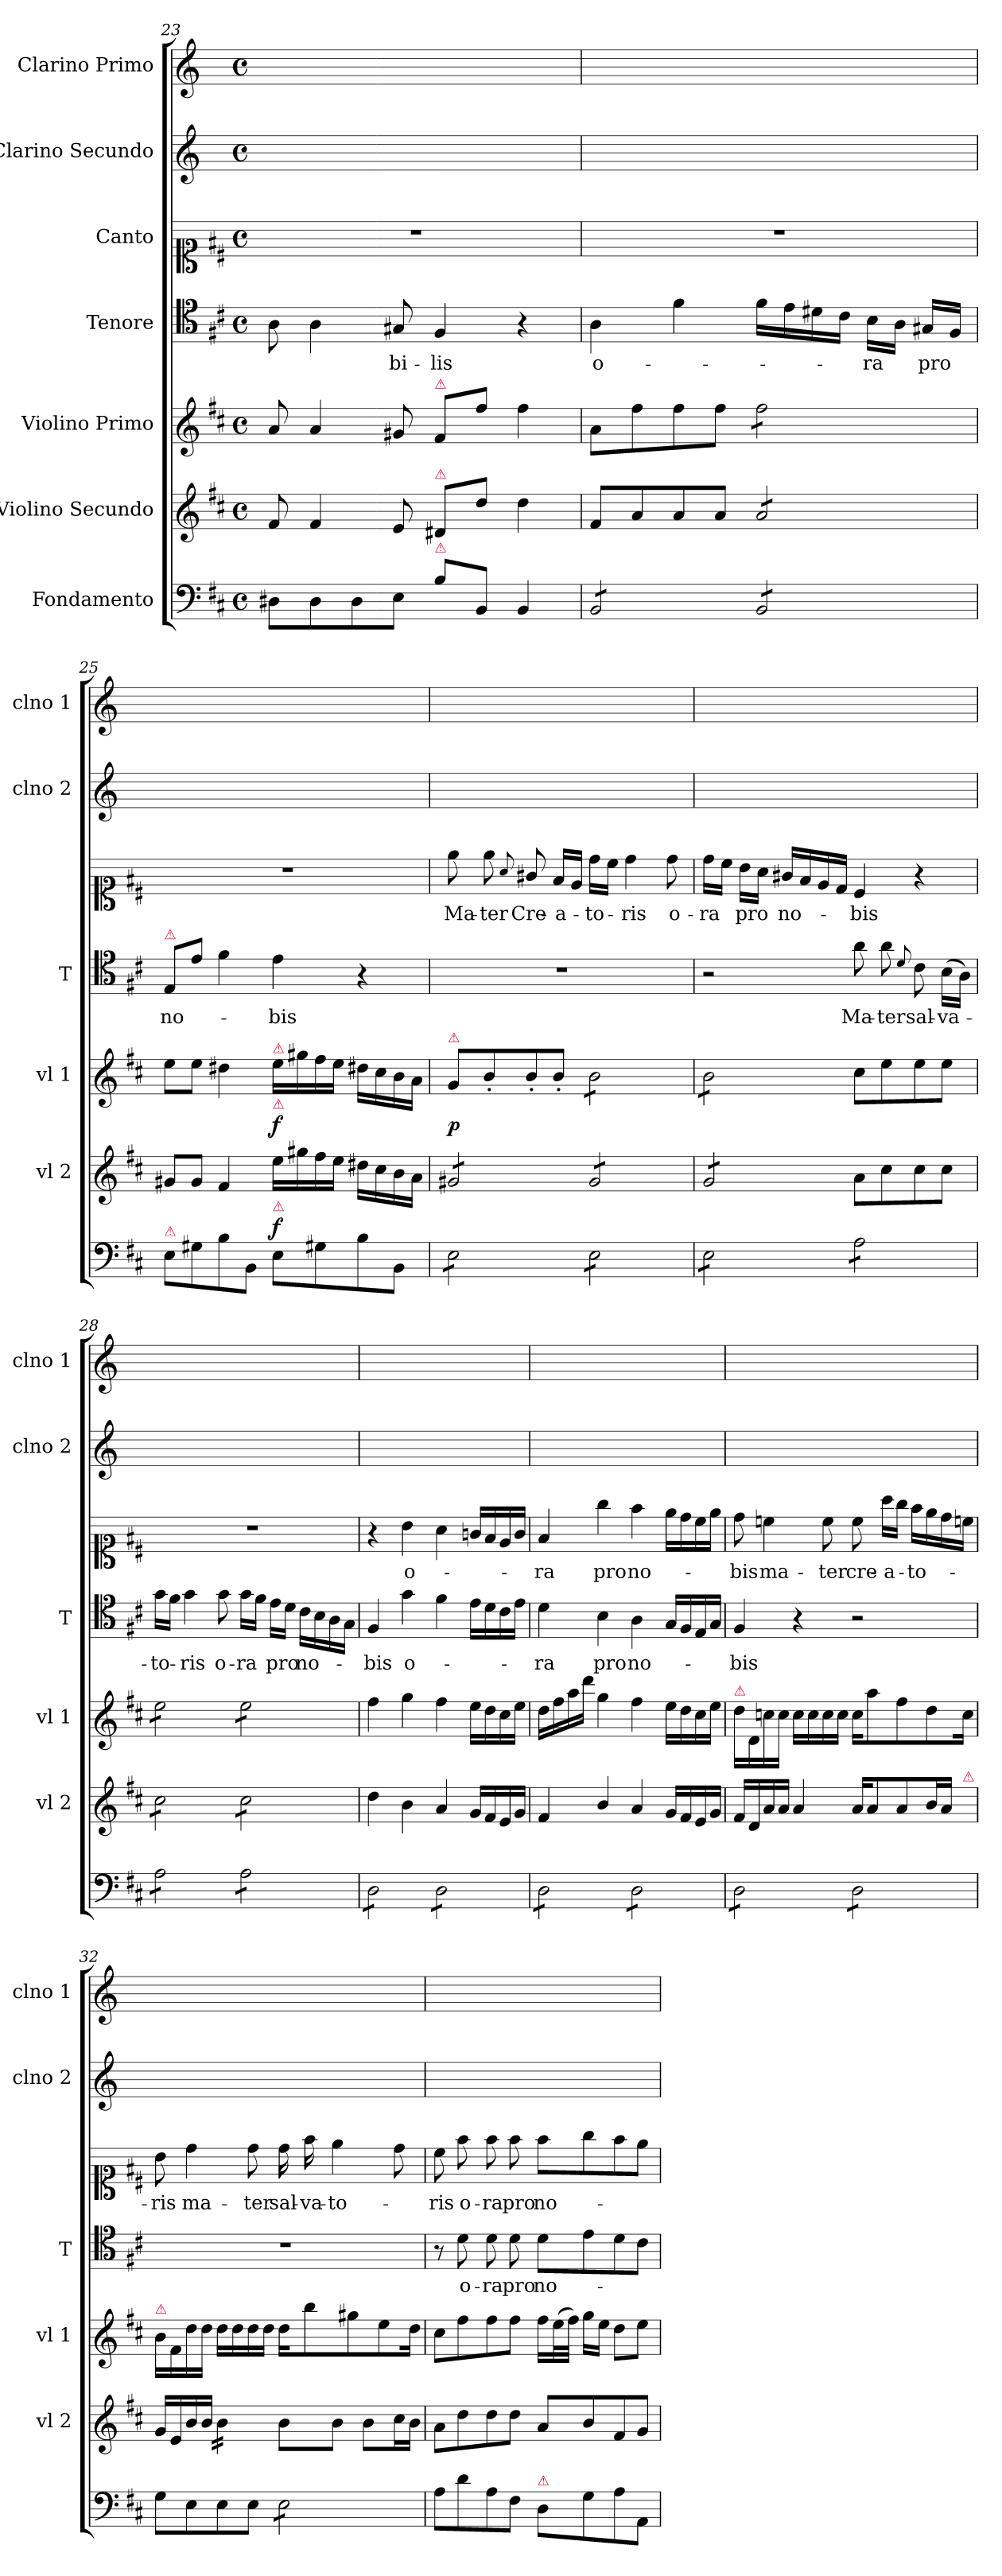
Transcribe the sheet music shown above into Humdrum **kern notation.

**kern	**dynam	**kern	**dynam	**kern	**dynam	**kern	**text	**kern	**text	**kern	**kern
*part7	*part7	*part6	*part6	*part5	*part5	*part4	*part4	*part3	*part3	*part2	*part1
*staff7	*staff7	*staff6	*staff6	*staff5	*staff5	*staff4	*staff4	*staff3	*staff3	*staff2	*staff1
*I"Fondamento	*	*I"Violino Secundo	*	*I"Violino Primo	*	*I"Tenore	*	*I"Canto	*	*I"Clarino Secundo	*I"Clarino Primo
*	*	*I'vl 2	*	*I'vl 1	*	*I'T	*	*	*	*I'clno 2	*I'clno 1
*clefF4	*	*clefG2	*	*clefG2	*	*clefC4	*	*clefC1	*	*clefG2	*clefG2
*	*	*	*	*	*	*	*	*	*	*ITrd-1c-2	*ITrd-1c-2
*k[f#c#]	*	*k[f#c#]	*	*k[f#c#]	*	*k[f#c#]	*	*k[f#c#]	*	*k[f#c#]	*k[f#c#]
*M4/4	*	*M4/4	*	*M4/4	*	*M4/4	*	*M4/4	*	*M4/4	*M4/4
*met(c)	*	*met(c)	*	*met(c)	*	*met(c)	*	*met(c)	*	*met(c)	*met(c)
=23	=23	=23	=23	=23	=23	=23	=23	=23	=23	=23	=23
8D#X\L	.	8f#/	.	8a/	.	8A\	.	1r	.	1ryy	1ryy
8D#\	.	4f#/	.	4a/	.	4A\	.	.	.	.	.
8D#\	.	.	.	.	.	.	.	.	.	.	.
8E\J	.	8e/	.	8g#X/	.	8G#X/	-bi-	.	.	.	.
!	!	!	!	!LO:TX:a:color=crimson:t=⚠	!	!	!	!	!	!	!
!	!	!LO:TX:a:color=crimson:t=⚠	!	!	!	!	!	!	!	!	!
!LO:TX:a:color=crimson:t=⚠	!	!	!	!	!	!	!	!	!	!	!
8B\L	.	8d#X/L	.	8f#/L	.	4F#/	-lis	.	.	.	.
8BB/J	.	8dd\J	.	8ff#\J	.	.	.	.	.	.	.
4BB/	.	4dd\	.	4ff#\	.	4r	.	.	.	.	.
=24	=24	=24	=24	=24	=24	=24	=24	=24	=24	=24	=24
*tremolo	*	*	*	*	*	*	*	*	*	*	*
8BB/L	.	8f#/L	.	8a\L	.	4A\	o-	1r	.	1ryy	1ryy
8BB/	.	8a/	.	8ff#\	.	.	.	.	.	.	.
8BB/	.	8a/	.	8ff#\	.	4f#\	.	.	.	.	.
8BB/J	.	8a/J	.	8ff#\J	.	.	.	.	.	.	.
*	*	*tremolo	*	*	*	*	*	*	*	*	*
*	*	*	*	*tremolo	*	*	*	*	*	*	*
8BB/L	.	8a/L	.	8ff#\L	.	16f#\LL	.	.	.	.	.
.	.	.	.	.	.	16e\	.	.	.	.	.
8BB/	.	8a/	.	8ff#\	.	16d#X\	.	.	.	.	.
.	.	.	.	.	.	16c#\JJ	.	.	.	.	.
8BB/	.	8a/	.	8ff#\	.	16B\LL	-ra	.	.	.	.
.	.	.	.	.	.	16A\JJ	.	.	.	.	.
8BB/J	.	8a/J	.	8ff#\J	.	16G#X/LL	pro	.	.	.	.
*	*	*	*	*Xtremolo	*	*	*	*	*	*	*
*	*	*Xtremolo	*	*	*	*	*	*	*	*	*
*Xtremolo	*	*	*	*	*	*	*	*	*	*	*
.	.	.	.	.	.	16F#/JJ	.	.	.	.	.
=25	=25	=25	=25	=25	=25	=25	=25	=25	=25	=25	=25
!	!	!	!	!	!	!LO:TX:a:color=crimson:t=⚠	!	!	!	!	!
!LO:TX:a:color=crimson:t=⚠	!	!	!	!	!	!	!	!	!	!	!
8E\L	.	8g#X/L	.	8ee\L	.	8E/L	no-	1r	.	1ryy	1ryy
8G#X\	.	8g#/J	.	8ee\J	.	8e\J	.	.	.	.	.
8B\	.	4f#/	.	4dd#X\	.	4f#\	.	.	.	.	.
8BB/J	.	.	.	.	.	.	.	.	.	.	.
!	!	!	!	!LO:TX:a:color=crimson:t=⚠	!	!	!	!	!	!	!
!	!	!LO:TX:a:color=crimson:t=⚠	!	!	!	!	!	!	!	!	!
!LO:TX:a:color=crimson:t=⚠	!	!	!	!	!	!	!	!	!	!	!
!	!LO:DY:a	!	!LO:DY:a	!	!LO:DY:a	!	!	!	!	!	!
8E\L	f	16ee\LL	f	16ee\LL	f&colon;	4e\	-bis	.	.	.	.
.	.	16gg#X\	.	16gg#X\	.	.	.	.	.	.	.
8G#X\	.	16ff#\	.	16ff#\	.	.	.	.	.	.	.
.	.	16ee\JJ	.	16ee\JJ	.	.	.	.	.	.	.
8B\	.	16dd#X\LL	.	16dd#X\LL	.	4r	.	.	.	.	.
.	.	16cc#\	.	16cc#\	.	.	.	.	.	.	.
8BB/J	.	16b\	.	16b\	.	.	.	.	.	.	.
.	.	16a\JJ	.	16a\JJ	.	.	.	.	.	.	.
=26	=26	=26	=26	=26	=26	=26	=26	=26	=26	=26	=26
!	!	!	!	!LO:TX:a:color=crimson:t=⚠	!	!	!	!	!	!	!
!	!	!LO:TX:a:color=crimson:t=⚠	!	!	!	!	!	!	!	!	!
!LO:TX:a:color=crimson:t=⚠	!	!	!	!	!	!	!	!	!	!	!
!	!LO:DY:a	!	!LO:DY:a	!	!LO:DY:a	!	!	!	!	!	!
*tremolo	*	*	*	*	*	*	*	*	*	*	*
*	*	*tremolo	*	*	*	*	*	*	*	*	*
8E\L	p&colon;	8g#X/L	p	8g/L	p&colon;	1r	.	8ee\	Ma-	1ryy	1ryy
8E\	.	8g#X/	.	8b'>/	.	.	.	8ee\	-ter	.	.
.	.	.	.	.	.	.	.	8qqa/	.	.	.
8E\	.	8g#X/	.	8b'>/	.	.	.	8g#X/	Cre-	.	.
8E\J	.	8g#X/J	.	8b'>/J	.	.	.	16f#/LL	-a-	.	.
.	.	.	.	.	.	.	.	16e/JJ	.	.	.
*	*	*	*	*tremolo	*	*	*	*	*	*	*
8E\L	.	8g#/L	.	8b\L	.	.	.	16dd\LL	-to-	.	.
.	.	.	.	.	.	.	.	16cc#\JJ	.	.	.
8E\	.	8g#/	.	8b\	.	.	.	4dd\	-ris	.	.
8E\	.	8g#/	.	8b\	.	.	.	.	.	.	.
8E\J	.	8g#/J	.	8b\J	.	.	.	8dd\	o-	.	.
=27	=27	=27	=27	=27	=27	=27	=27	=27	=27	=27	=27
8E\L	.	8g/L	.	8b\L	.	2r	.	16dd\LL	-ra	1ryy	1ryy
.	.	.	.	.	.	.	.	16cc#\JJ	.	.	.
8E\	.	8g/	.	8b\	.	.	.	16b\LL	pro	.	.
.	.	.	.	.	.	.	.	16a\JJ	.	.	.
8E\	.	8g/	.	8b\	.	.	.	16g#X/LL	no-	.	.
.	.	.	.	.	.	.	.	16f#/	.	.	.
8E\J	.	8g/J	.	8b\J	.	.	.	16e/	.	.	.
*	*	*	*	*Xtremolo	*	*	*	*	*	*	*
*	*	*Xtremolo	*	*	*	*	*	*	*	*	*
.	.	.	.	.	.	.	.	16d/JJ	.	.	.
8A\L	.	8a\L	.	8cc#\L	.	8a\	Ma-	4c#/	-bis	.	.
8A\	.	8cc#\	.	8ee\	.	8a\	-ter	.	.	.	.
.	.	.	.	.	.	8qqd/	.	.	.	.	.
8A\	.	8cc#\	.	8ee\	.	8c#\	sal-	4r	.	.	.
8A\J	.	8cc#\J	.	8ee\J	.	(16B\LL	-va-	.	.	.	.
.	.	.	.	.	.	16A\JJ)	.	.	.	.	.
=28	=28	=28	=28	=28	=28	=28	=28	=28	=28	=28	=28
*	*	*tremolo	*	*	*	*	*	*	*	*	*
*	*	*	*	*tremolo	*	*	*	*	*	*	*
8A\L	.	8cc#\L	.	8ee\L	.	16g\LL	-to-	1r	.	1ryy	1ryy
.	.	.	.	.	.	16f#\JJ	.	.	.	.	.
8A\	.	8cc#\	.	8ee\	.	4g\	-ris	.	.	.	.
8A\	.	8cc#\	.	8ee\	.	.	.	.	.	.	.
8A\J	.	8cc#\J	.	8ee\J	.	8g\	o-	.	.	.	.
8A\L	.	8cc#\L	.	8ee\L	.	16g\LL	-ra	.	.	.	.
.	.	.	.	.	.	16f#\JJ	.	.	.	.	.
8A\	.	8cc#\	.	8ee\	.	16e\LL	pro	.	.	.	.
.	.	.	.	.	.	16d\JJ	.	.	.	.	.
8A\	.	8cc#\	.	8ee\	.	16c#\LL	no-	.	.	.	.
.	.	.	.	.	.	16B\	.	.	.	.	.
8A\J	.	8cc#\J	.	8ee\J	.	16A\	.	.	.	.	.
*	*	*	*	*Xtremolo	*	*	*	*	*	*	*
*	*	*Xtremolo	*	*	*	*	*	*	*	*	*
.	.	.	.	.	.	16G\JJ	.	.	.	.	.
=29	=29	=29	=29	=29	=29	=29	=29	=29	=29	=29	=29
8D\L	.	4dd\	.	4ff#\	.	4F#/	-bis	4r	.	1ryy	1ryy
8D\	.	.	.	.	.	.	.	.	.	.	.
8D\	.	4b\	.	4gg\	.	4g\	o-	4b\	o-	.	.
8D\J	.	.	.	.	.	.	.	.	.	.	.
8D\L	.	4a/	.	4ff#\	.	4f#\	.	4a\	.	.	.
8D\	.	.	.	.	.	.	.	.	.	.	.
8D\	.	16g/LL	.	16ee\LL	.	16e\LL	.	16gn/LL	.	.	.
.	.	16f#/	.	16dd\	.	16d\	.	16f#/	.	.	.
8D\J	.	16e/	.	16cc#\	.	16c#\	.	16e/	.	.	.
.	.	16g/JJ	.	16ee\JJ	.	16e\JJ	.	16g/JJ	.	.	.
=30	=30	=30	=30	=30	=30	=30	=30	=30	=30	=30	=30
8D\L	.	4f#/	.	16dd\LL	.	4d\	-ra	4f#/	-ra	1ryy	1ryy
.	.	.	.	16ff#\	.	.	.	.	.	.	.
8D\	.	.	.	16aa\	.	.	.	.	.	.	.
.	.	.	.	16ddd\JJ	.	.	.	.	.	.	.
8D\	.	4b/	.	4gg\	.	4B\	pro	4gg\	pro	.	.
8D\J	.	.	.	.	.	.	.	.	.	.	.
8D\L	.	4a/	.	4ff#\	.	4A\	no-	4ff#\	no-	.	.
8D\	.	.	.	.	.	.	.	.	.	.	.
8D\	.	16g/LL	.	16ee\LL	.	16G/LL	.	16ee\LL	.	.	.
.	.	16f#/	.	16dd\	.	16F#/	.	16dd\	.	.	.
8D\J	.	16e/	.	16cc#\	.	16E/	.	16cc#\	.	.	.
.	.	16g/JJ	.	16ee\JJ	.	16G/JJ	.	16ee\JJ	.	.	.
=31	=31	=31	=31	=31	=31	=31	=31	=31	=31	=31	=31
!	!	!	!	!LO:TX:a:color=crimson:t=⚠	!	!	!	!	!	!	!
8D\L	.	16f#/LL	.	16dd\LL	.	4F#/	-bis	8dd\	-bis	1ryy	1ryy
.	.	16d/	.	16d/	.	.	.	.	.	.	.
8D\	.	16a/	.	16ccn\	.	.	.	4ccn\	ma-	.	.
.	.	16a/JJ	.	16cc\JJ	.	.	.	.	.	.	.
8D\	.	4a/	.	16cc\LL	.	4r	.	.	.	.	.
.	.	.	.	16cc\	.	.	.	.	.	.	.
8D\J	.	.	.	16cc\	.	.	.	8cc\	-ter	.	.
.	.	.	.	16cc\JJ	.	.	.	.	.	.	.
8D\L	.	16a/KL	.	16cc\KL	.	2r	.	8cc\	cre-	.	.
.	.	8a/	.	8aa\	.	.	.	.	.	.	.
8D\	.	.	.	.	.	.	.	16aa\LL	-a-	.	.
.	.	8a/	.	8ff#\	.	.	.	16gg\JJ	.	.	.
8D\	.	.	.	.	.	.	.	16ff#\LL	-to-	.	.
.	.	16b/L	.	8dd\	.	.	.	16ee\	.	.	.
8D\J	.	16a/JJ	.	.	.	.	.	16dd\	.	.	.
*Xtremolo	*	*	*	*	*	*	*	*	*	*	*
!	!	!LO:TX:a:color=crimson:t=⚠	!	!	!	!	!	!	!	!	!
.	.	16ryy	.	16cc\Jk	.	.	.	16ccn\JJ	.	.	.
=32	=32	=32	=32	=32	=32	=32	=32	=32	=32	=32	=32
!	!	!	!	!LO:TX:a:color=crimson:t=⚠	!	!	!	!	!	!	!
8G\L	.	16g/LL	.	16b\LL	.	1r	.	8b\	-ris	1ryy	1ryy
.	.	16e/	.	16f#/	.	.	.	.	.	.	.
8E\	.	16b/	.	16dd\	.	.	.	4dd\	ma-	.	.
.	.	16b/JJ	.	16dd\JJ	.	.	.	.	.	.	.
*	*	*tremolo	*	*	*	*	*	*	*	*	*
8E\	.	16b\LL	.	16dd\LL	.	.	.	.	.	.	.
.	.	16b\	.	16dd\	.	.	.	.	.	.	.
8E\J	.	16b\	.	16dd\	.	.	.	8dd\	-ter	.	.
.	.	16b\JJ	.	16dd\JJ	.	.	.	.	.	.	.
*	*	*Xtremolo	*	*	*	*	*	*	*	*	*
*tremolo	*	*	*	*	*	*	*	*	*	*	*
8E\L	.	8b\L	.	16dd\KL	.	.	.	16dd\	sal-	.	.
.	.	.	.	8bb\	.	.	.	16ff#\	-va-	.	.
8E\	.	8b\J	.	.	.	.	.	4ee\	-to-	.	.
.	.	.	.	8gg#X\	.	.	.	.	.	.	.
8E\	.	8b\L	.	.	.	.	.	.	.	.	.
.	.	.	.	8ee\	.	.	.	.	.	.	.
8E\J	.	16cc#\L	.	.	.	.	.	8dd\	.	.	.
*Xtremolo	*	*	*	*	*	*	*	*	*	*	*
.	.	16b\JJ	.	16dd\Jk	.	.	.	.	.	.	.
=33	=33	=33	=33	=33	=33	=33	=33	=33	=33	=33	=33
8A\L	.	8a\L	.	8cc#\L	.	8r	.	8cc#\	-ris	1ryy	1ryy
8d\	.	8dd\	.	8ff#\	.	8d\	o-	8ff#\	o-	.	.
8A\	.	8dd\	.	8ff#\	.	8d\	-ra	8ff#\	-ra	.	.
8F#\J	.	8dd\J	.	8ff#\J	.	8d\	pro	8ff#\	pro	.	.
!LO:TX:a:color=crimson:t=⚠	!	!	!	!	!	!	!	!	!	!	!
8D\L	.	8a/L	.	16ff#\LL	.	8d\L	no-	8ff#\L	no-	.	.
.	.	.	.	(32ee\L	.	.	.	.	.	.	.
.	.	.	.	32ff#\JJJ)	.	.	.	.	.	.	.
8G\	.	8b/	.	16gg\LL	.	8e\	.	8gg\	.	.	.
.	.	.	.	16ee\JJ	.	.	.	.	.	.	.
8A\	.	8f#/	.	8dd\L	.	8d\	.	8ff#\	.	.	.
8AA/J	.	8g/J	.	8ee\J	.	8c#\J	.	8ee\J	.	.	.
=	=	=	=	=	=	=	=	=	=	=	=
*-	*-	*-	*-	*-	*-	*-	*-	*-	*-	*-	*-
